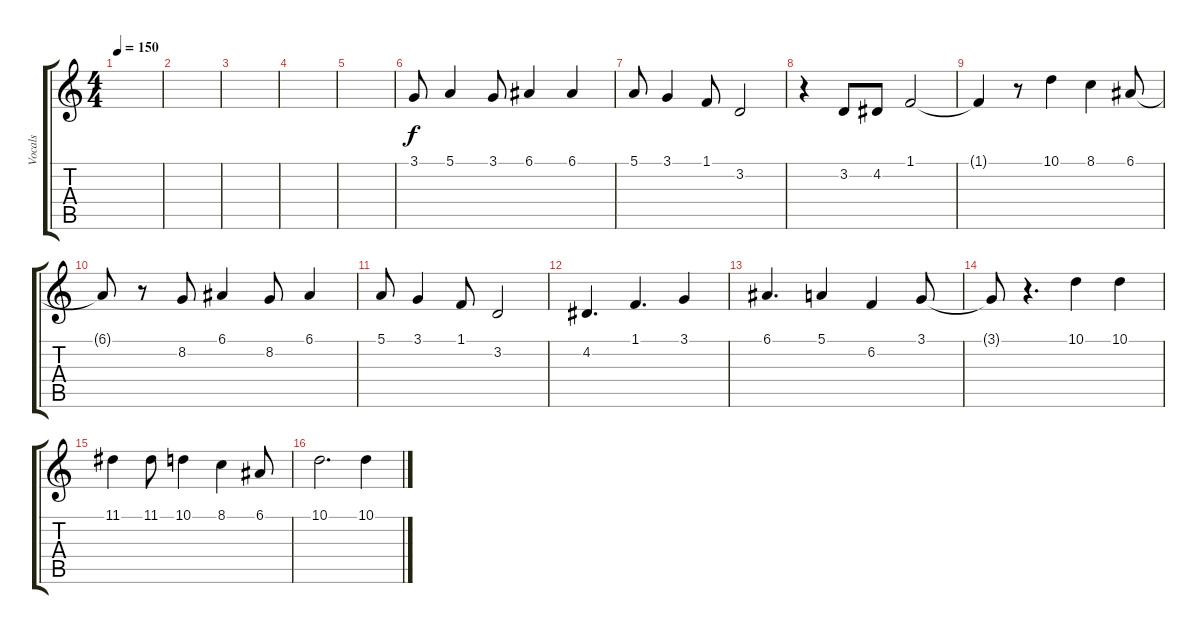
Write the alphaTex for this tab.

\track ("Vocals" "Vocals") {instrument lead3calliope}
\staff {score tabs}
\tuning (E4 B3 G3 D3 A2 E2) {hide}
\ts (4 4)
\tempo 150
\clef g2
\ks c
|
|
|
|
|
3.1.8 5.1.4 3.1.8 6.1.4 6.1.4 |
5.1.8 3.1.4 1.1.8 3.2.2 |
r.4 3.2.8 4.2.8 1.1.2 |
1.1{t}.4 r.8 10.1.4 8.1.4 6.1.8 |
6.1{t}.8 r.8 8.2.8 6.1.4 8.2.8 6.1.4 |
5.1.8 3.1.4 1.1.8 3.2.2 |
4.2.4{d} 1.1.4{d} 3.1.4 |
6.1.4{d} 5.1.4 6.2.4 3.1.8 |
3.1{t}.8 r.4{d} 10.1.4 10.1.4 |
11.1.4 11.1.8 10.1.4 8.1.4 6.1.8 |
10.1.2{d} 10.1.4
